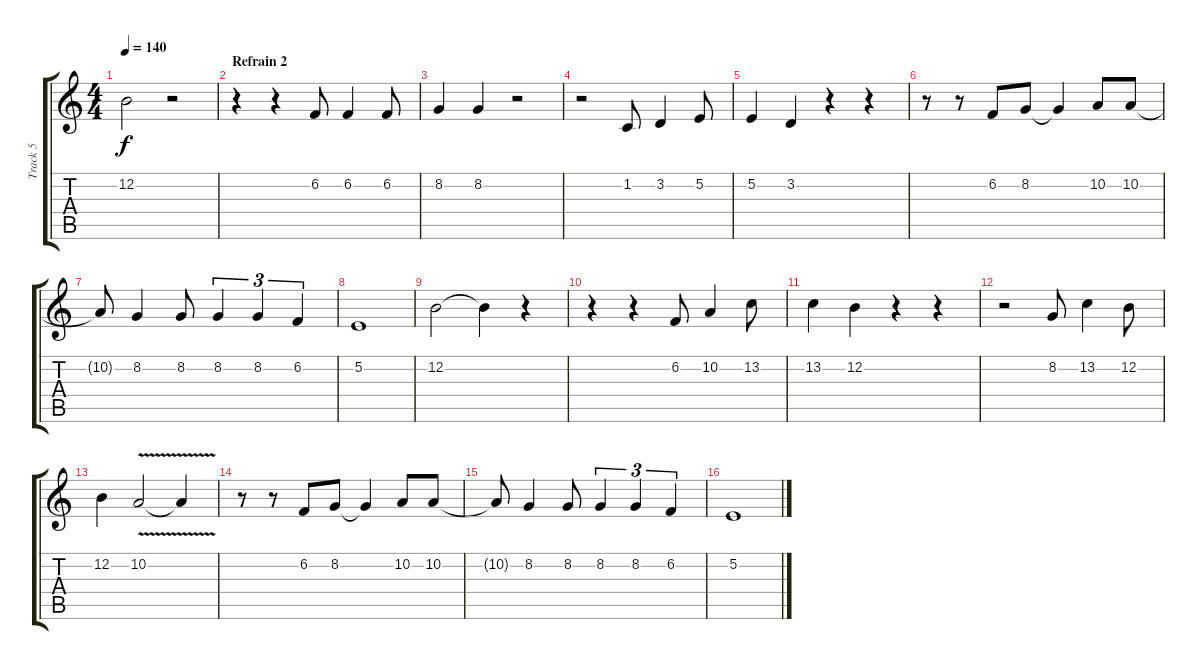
\track ("Track 5" "Track 5") {instrument clarinet}
\staff {score tabs}
\tuning (E4 B3 G3 D3 A2 E2) {hide}
\ts (4 4)
\tempo 140
\clef g2
\ks c
12.2{t}.2{dy f} r.2 |
\section ("" "Refrain 2")
r.4 r.4 6.2.8 6.2.4 6.2.8 |
8.2.4 8.2.4 r.2 |
r.2 1.2.8 3.2.4 5.2.8 |
5.2.4 3.2.4 r.4 r.4 |
r.8 r.8 6.2.8 8.2.8 8.2{t}.4 10.2.8 10.2.8 |
10.2{t}.8 8.2.4 8.2.8 8.2.4{tu (3 2)} 8.2.4{tu (3 2)} 6.2.4{tu (3 2)} |
5.2.1 |
12.2.2 12.2{t}.4 r.4 |
r.4 r.4 6.2.8 10.2.4 13.2.8 |
13.2.4 12.2.4 r.4 r.4 |
r.2 8.2.8 13.2.4 12.2.8 |
12.2.4 10.2{v}.2 10.2{t}.4 |
r.8 r.8 6.2.8 8.2.8 8.2{t}.4 10.2.8 10.2.8 |
10.2{t}.8 8.2.4 8.2.8 8.2.4{tu (3 2)} 8.2.4{tu (3 2)} 6.2.4{tu (3 2)} |
5.2.1
